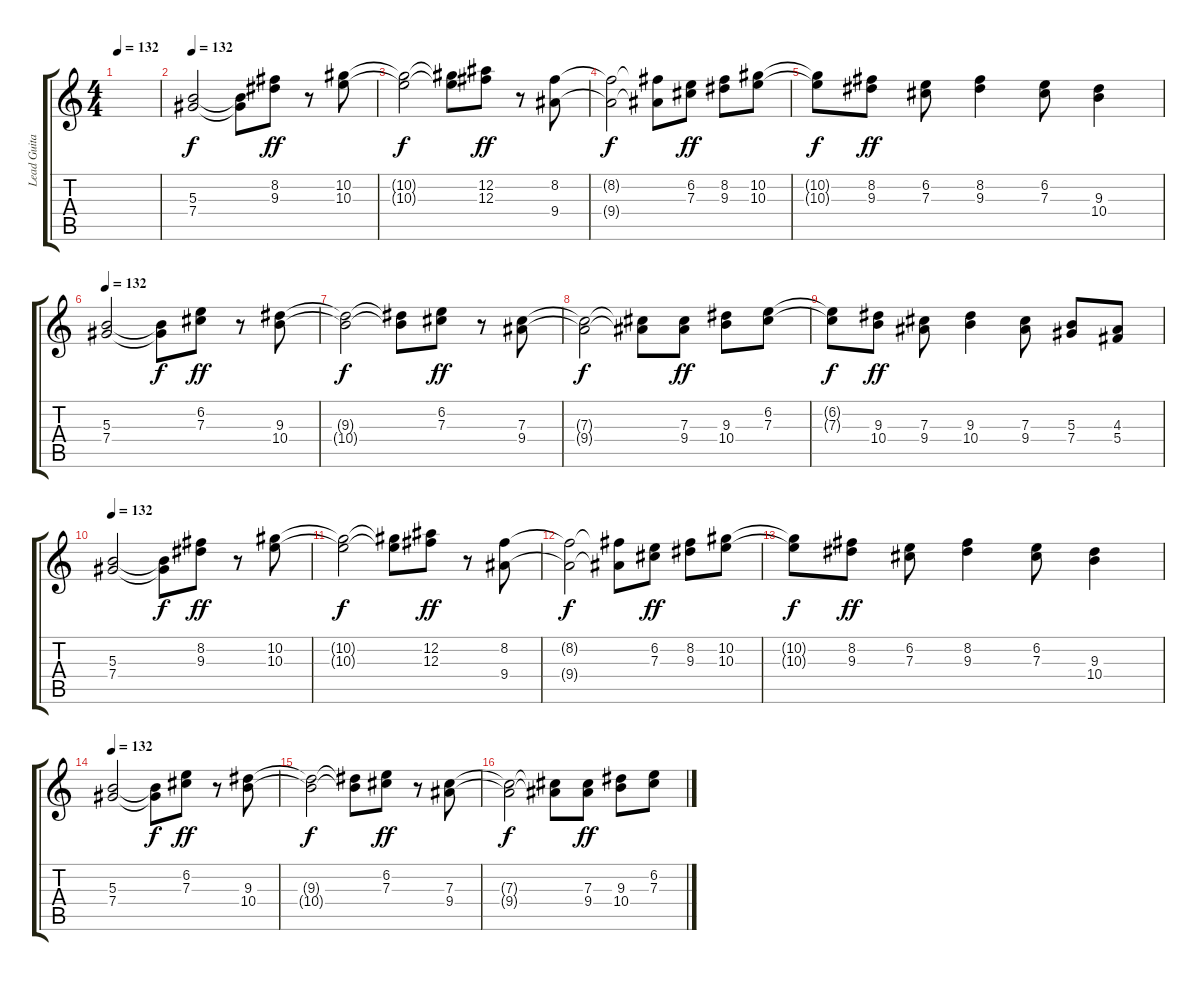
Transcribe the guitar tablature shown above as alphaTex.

\track ("Lead Guitar" "Lead Guita") {instrument distortionguitar}
\staff {score tabs}
\tuning (Eb4 Bb3 Gb3 Db3 Ab2 Eb2) {hide}
\ts (4 4)
\tempo 132
\clef g2
\ks c
|
\tempo 132
(5.3 7.4).2 (5.3{t} 7.4{t}).8{dy f} (8.2 9.3).8{dy ff} r.8 (10.2 10.3).8 |
(10.2{t} 10.3{t}).2{dy f} (10.2{t} 10.3{t}).8 (12.2 12.3).8{dy ff} r.8 (8.2 9.4).8 |
(8.2{t} 9.4{t}).2{dy f} (8.2{t} 9.4{t}).8 (6.2 7.3).8{dy ff} (8.2 9.3).8 (10.2 10.3).8 |
(10.2{t} 10.3{t}).8{dy f} (8.2 9.3).8{dy ff} (6.2 7.3).8 (8.2 9.3).4 (6.2 7.3).8 (9.3 10.4).4 |
\tempo 132
(5.3 7.4).2 (5.3{t} 7.4{t}).8{dy f} (6.2 7.3).8{dy ff} r.8 (9.3 10.4).8 |
(9.3{t} 10.4{t}).2{dy f} (9.3{t} 10.4{t}).8 (6.2 7.3).8{dy ff} r.8 (7.3 9.4).8 |
(7.3{t} 9.4{t}).2{dy f} (7.3{t} 9.4{t}).8 (7.3 9.4).8{dy ff} (9.3 10.4).8 (6.2 7.3).8 |
(6.2{t} 7.3{t}).8{dy f} (9.3 10.4).8{dy ff} (7.3 9.4).8 (9.3 10.4).4 (7.3 9.4).8 (5.3 7.4).8 (4.3 5.4).8 |
\tempo 132
(5.3 7.4).2 (5.3{t} 7.4{t}).8{dy f} (8.2 9.3).8{dy ff} r.8 (10.2 10.3).8 |
(10.2{t} 10.3{t}).2{dy f} (10.2{t} 10.3{t}).8 (12.2 12.3).8{dy ff} r.8 (8.2 9.4).8 |
(8.2{t} 9.4{t}).2{dy f} (8.2{t} 9.4{t}).8 (6.2 7.3).8{dy ff} (8.2 9.3).8 (10.2 10.3).8 |
(10.2{t} 10.3{t}).8{dy f} (8.2 9.3).8{dy ff} (6.2 7.3).8 (8.2 9.3).4 (6.2 7.3).8 (9.3 10.4).4 |
\tempo 132
(5.3 7.4).2 (5.3{t} 7.4{t}).8{dy f} (6.2 7.3).8{dy ff} r.8 (9.3 10.4).8 |
(9.3{t} 10.4{t}).2{dy f} (9.3{t} 10.4{t}).8 (6.2 7.3).8{dy ff} r.8 (7.3 9.4).8 |
(7.3{t} 9.4{t}).2{dy f} (7.3{t} 9.4{t}).8 (7.3 9.4).8{dy ff} (9.3 10.4).8 (6.2 7.3).8
